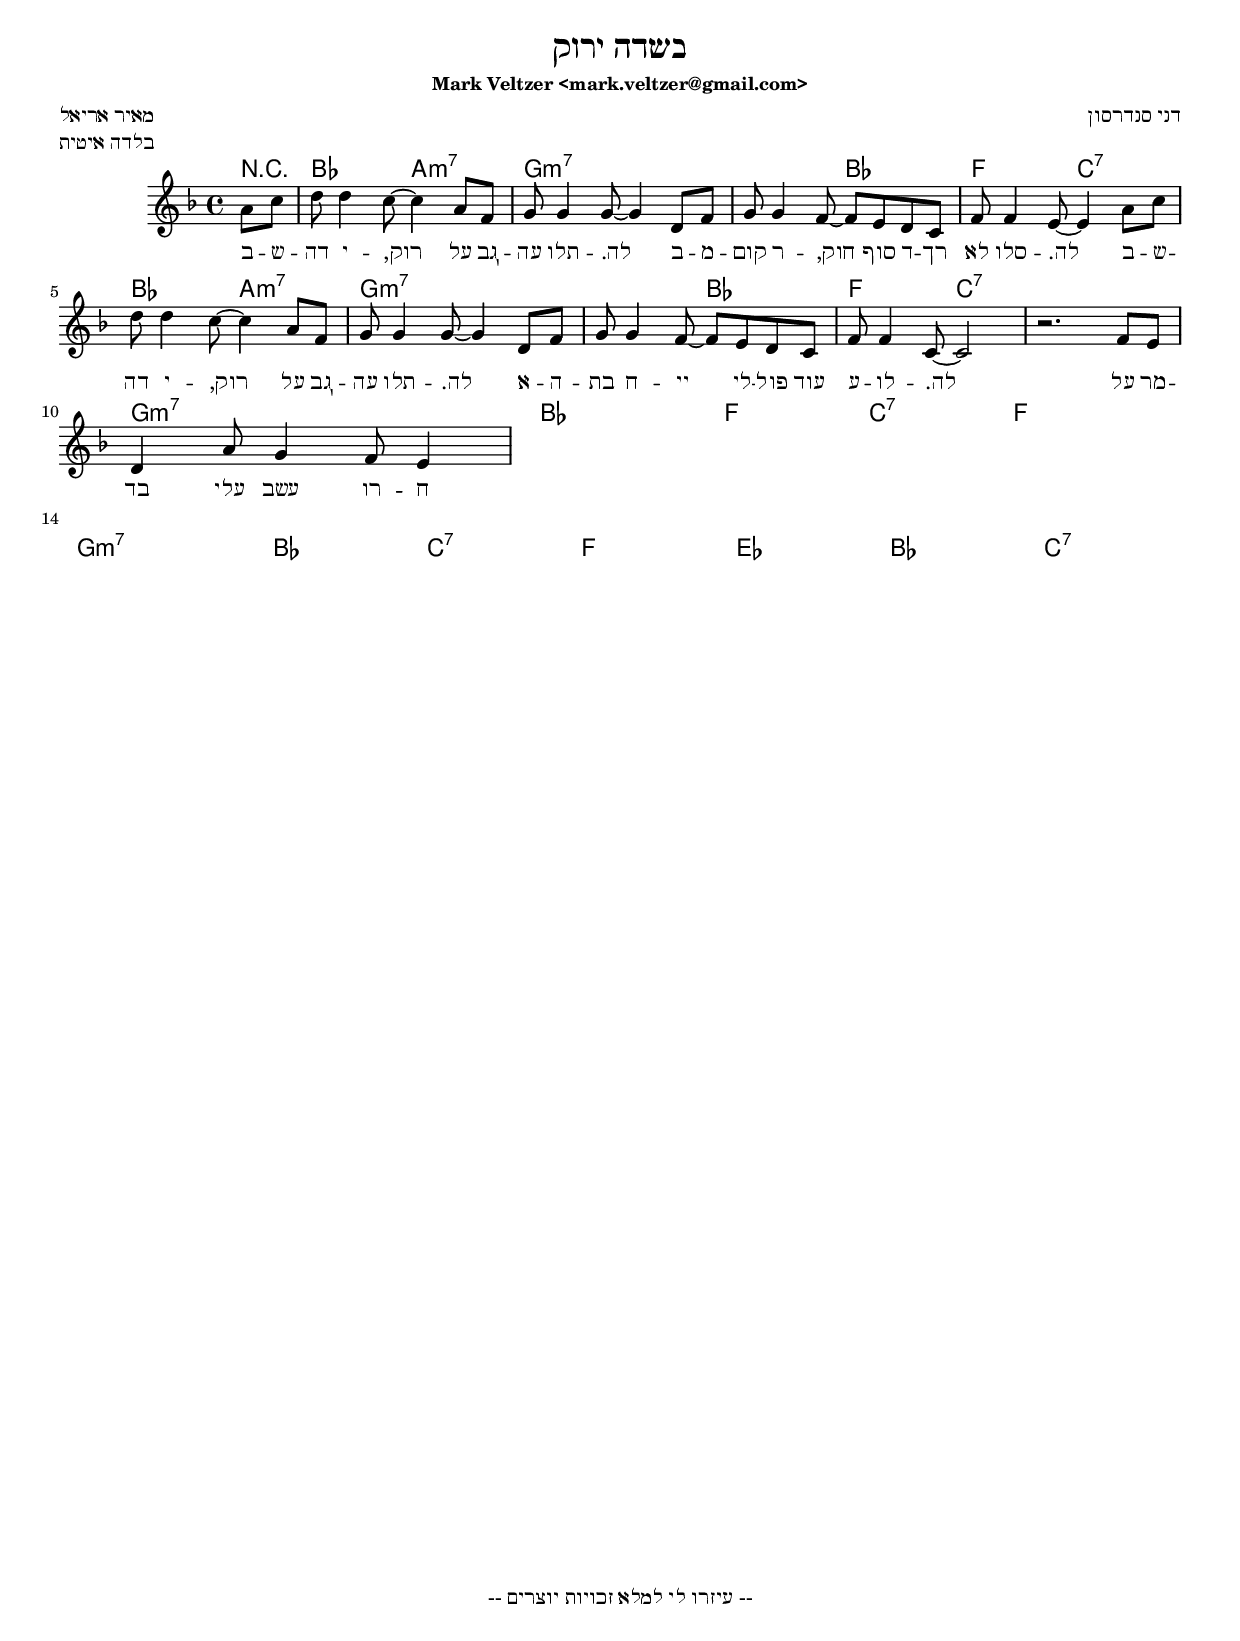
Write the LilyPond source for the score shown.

\include "src/include/common.lyi"
\header {
	title="בשדה ירוק"
	subtitle=""
	composer="דני סנדרסון"
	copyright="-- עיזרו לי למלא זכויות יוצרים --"
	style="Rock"
	singer="דני סנדרסון"
	piece="בלדה איטית"
	poet="מאיר אריאל"

	completion="4"

	url="http://www.youtube.com/watch?v=En9qtX5VnLE"

	uuid="42424480-a26f-11df-abb4-0019d11e5a41"
}

%{
	TODO:
%}

\score {
<<
\chords {
	\startChords

	\startSong
	
	\partial 4 r4

	bes2 a2:m7 | g1:m7 | g2:m7 bes2 | f2 c2:7 | \myEndLine
	bes2 a2:m7 | g1:m7 | g2:m7 bes2 | f2 c2:7 | c1:7 | \myEndLine

	g1:m7 | bes1 | f2 c2:7 | f1 | \myEndLine
	g1:m7 | bes2 c2:7 | f2 ees2 | bes2 c2:7 | \myEndLine

	\endSong

	\endChords
}
\new Voice="melody" \relative f' {
	\time 4/4
	\key f \major
	\partial 4 a8 c8 |

	d8 d4 c8 ~ c4 a8 f8 | g8 g4 g8 ~ g4 d8 f8 |
	g8 g4 f8 ~ f8 e8 d8 c8 | f8 f4 e8 ~ e4 a8 c8 |

	d8 d4 c8 ~ c4 a8 f8 | g8 g4 g8 ~ g4 d8 f8 |
	g8 g4 f8 ~ f8 e8 d8 c8 | f8 f4 c8 ~ c2 | r2. f8 e8 |

	d4 a'8 g4 f8 e4 |
}
\new Lyrics \lyricsto "melody" {
	ב -- ש -- דה י -- רוק, על גב -- עה תלו -- לה.
	ב -- מ -- קום ר -- חוק, סוף ד -- רך לא סלו -- לה.
	ב -- ש -- דה י -- רוק, על גב -- עה תלו -- לה.
	א -- ה -- בת ח -- יי לי -- פול עוד ע -- לו -- לה.

	על מר -- בד עלי עשב רו -- ח
	שם ישבנו לר -- אות שקי -- עה
	והייתה תחושה של תפוח
	והיינו כל כך קרובים לנגיעה

	בשדה ירוק, על גבעה תלולה
	בושם אהבה נודפת וטלולה
	בשדה ירוק על גבעה תלולה
	אהבת חיי ליפול עוד עלולה

	עדרים גלשו אל השוקת
	על שפתי מפלי שיער
	חלילים התחילו למשוך את
	קו הרכס הרץ במעלה ההר

	בשדה ירוק על גבעה תלולה
	מגמה שקופה בהכרה צלולה
	בשדה ירוק, על גבעה תלולה
	כי תהום שחורה רובצת חלולה

	בין הרים השמש שקעה לה
	וירח עוד לא עלה
	יפתי פתאום פחדה לה
	אל תהום פעורה - כאילו צללה

	היא נתנה לדעת לדעת
	היא הפליאה להיוודע
	ואני צמא דעת לגעת
	עד לקצה הידיעה, אל תוך הלא נודע

	בשדה ירוק על גבעה תלולה
	במקום רחוק, סוף דרך לא סלולה
	בשדה ירוק, על גבעה תלולה
	אהבת חיי ליפול עוד עלולה
}
>>
	\midi {
		\context {
			\Score
			tempoWholesPerMinute = #(ly:make-moment 110 4)
		}
	}
	\layout {}
}
